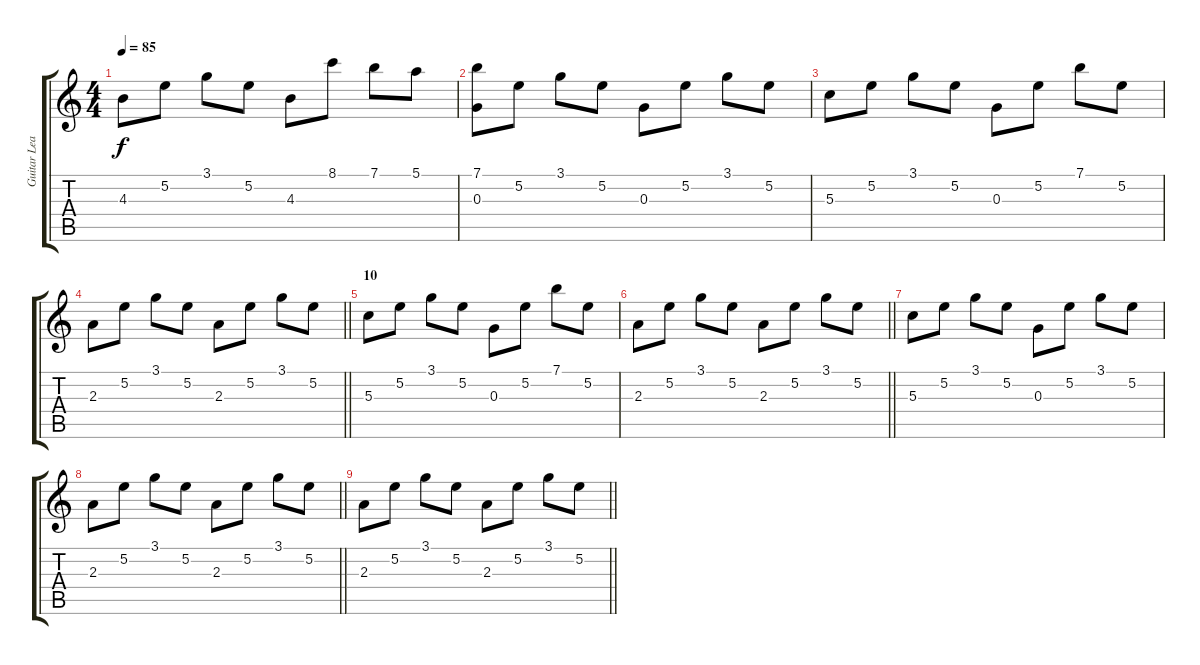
\track ("Guitar Lead" "Guitar Lea") {instrument electricguitarjazz}
\staff {score tabs}
\tuning (E4 B3 G3 D3 A2 E2) {hide}
\ts (4 4)
\tempo 85
\clef g2
\ks c
4.3.8{dy f} 5.2.8 3.1.8 5.2.8 4.3.8 8.1.8 7.1.8 5.1.8 |
(7.1 0.3).8 5.2.8 3.1.8 5.2.8 0.3.8 5.2.8 3.1.8 5.2.8 |
5.3.8 5.2.8 3.1.8 5.2.8 0.3.8 5.2.8 7.1.8 5.2.8 |
\barLineRight lightlight
2.3.8 5.2.8 3.1.8 5.2.8 2.3.8 5.2.8 3.1.8 5.2.8 |
\section ("" "10")
5.3.8 5.2.8 3.1.8 5.2.8 0.3.8 5.2.8 7.1.8 5.2.8 |
\barLineRight lightlight
2.3.8 5.2.8 3.1.8 5.2.8 2.3.8 5.2.8 3.1.8 5.2.8 |
5.3.8 5.2.8 3.1.8 5.2.8 0.3.8 5.2.8 3.1.8 5.2.8 |
\barLineRight lightlight
2.3.8 5.2.8 3.1.8 5.2.8 2.3.8 5.2.8 3.1.8 5.2.8 |
\barLineRight lightlight
2.3.8 5.2.8 3.1.8 5.2.8 2.3.8 5.2.8 3.1.8 5.2.8
